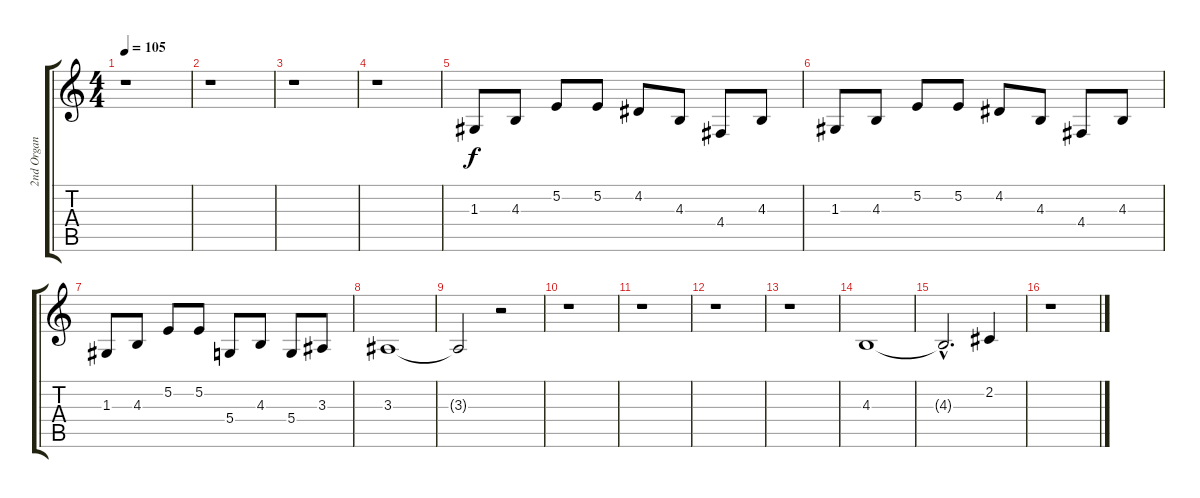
\track ("2nd Organ" "2nd Organ") {instrument rockorgan}
\staff {score tabs}
\tuning (E4 B3 G3 D3 A2 E2) {hide}
\ts (4 4)
\tempo 105
\clef g2
\ks c
r.1{dy f} |
r.1 |
r.1 |
r.1 |
1.3.8 4.3.8 5.2.8 5.2.8 4.2.8 4.3.8 4.4.8 4.3.8 |
1.3.8 4.3.8 5.2.8 5.2.8 4.2.8 4.3.8 4.4.8 4.3.8 |
1.3.8 4.3.8 5.2.8 5.2.8 5.4.8 4.3.8 5.4.8 3.3.8 |
3.3.1 |
3.3{t}.2 r.2 |
r.1 |
r.1 |
r.1 |
r.1 |
4.3.1 |
4.3{hac t}.2{d} 2.2.4 |
r.1
